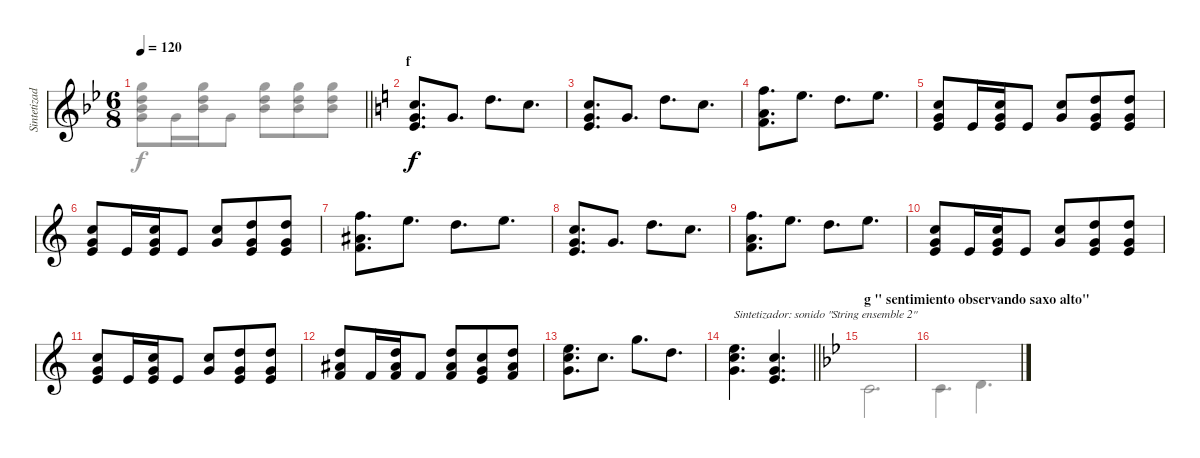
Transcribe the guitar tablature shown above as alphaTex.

\track ("Sintetizador" "Sintetizad") {instrument stringensemble2}
\staff {score}
\tuning (E4 B3 G3 D3 A2 E2) {hide}
\voice
\ts (6 8)
\tempo 120
\clef g2
\barLineRight lightlight
\ks bb
|
\section ("" "f")
\ks c
(8.1 8.2 9.3).8{d bd 240} 8.2.8{d} 10.1.8{d} 8.1.8{d} |
(8.1 8.2 9.3).8{d bd 240} 8.2.8{d} 10.1.8{d} 8.1.8{d} |
(13.1 10.2 10.3).8{d bd 240} 12.1.8{d} 10.1.8{d} 12.1.8{d} |
(8.1 8.2 9.3).8{bd 240} 9.3.16 (8.1 8.2 9.3).16 9.3.8 (8.1 8.2).8 (10.1 8.2 9.3).8 (10.1 8.2 9.3).8 |
(8.1 8.2 9.3).8{bd 240} 9.3.16 (8.1 8.2 9.3).16 9.3.8 (8.1 8.2).8 (10.1 8.2 9.3).8 (10.1 8.2 9.3).8 |
(13.1 11.2 10.3).8{d bd 240} 12.1.8{d} 10.1.8{d} 12.1.8{d} |
(8.1 8.2 9.3).8{d bd 240} 8.2.8{d} 10.1.8{d} 8.1.8{d} |
(13.1 10.2 10.3).8{d bd 240} 12.1.8{d} 10.1.8{d} 12.1.8{d} |
(8.1 8.2 9.3).8{bd 240} 9.3.16 (8.1 8.2 9.3).16 9.3.8 (8.1 8.2).8 (10.1 8.2 9.3).8 (10.1 8.2 9.3).8 |
(8.1 8.2 9.3).8{bd 240} 9.3.16 (8.1 8.2 9.3).16 9.3.8 (8.1 8.2).8 (10.1 8.2 9.3).8 (10.1 8.2 9.3).8 |
(10.1 11.2 10.3).8 10.3.16 (10.1 11.2 10.3).16 10.3.8 (10.1 11.2 10.3).8 (8.1 8.2 9.3).8 (10.1 11.2 10.3).8 |
(12.1 13.2 12.3).8{d} 13.2.8{d} 15.1.8{d} 10.1.8{d} |
\barLineRight lightlight
(12.1 13.2 12.3).4{d bd 240 txt "Sintetizador: sonido \"String ensemble 2\""} (8.1 8.2 9.3).4{d} |
\section ("" "g \" sentimiento observando saxo alto\"")
\ks bb
|
\voice
\clef g2
\ottava regular
\simile none
\barLineRight lightlight
\ks bb
(15.1 15.2 15.3 17.4).8{dy f} 3.1.16 (15.1 15.2 15.3).16 3.1.8 (15.1 15.2 15.3).8 (15.1 15.2 15.3).8 (15.1 15.2 15.3).8 |
\ks c
|
|
|
|
|
|
|
|
|
|
|
|
\barLineRight lightlight
|
\ks bb
5.3.2{d} |
5.3.4{d} 3.2.4{d}
